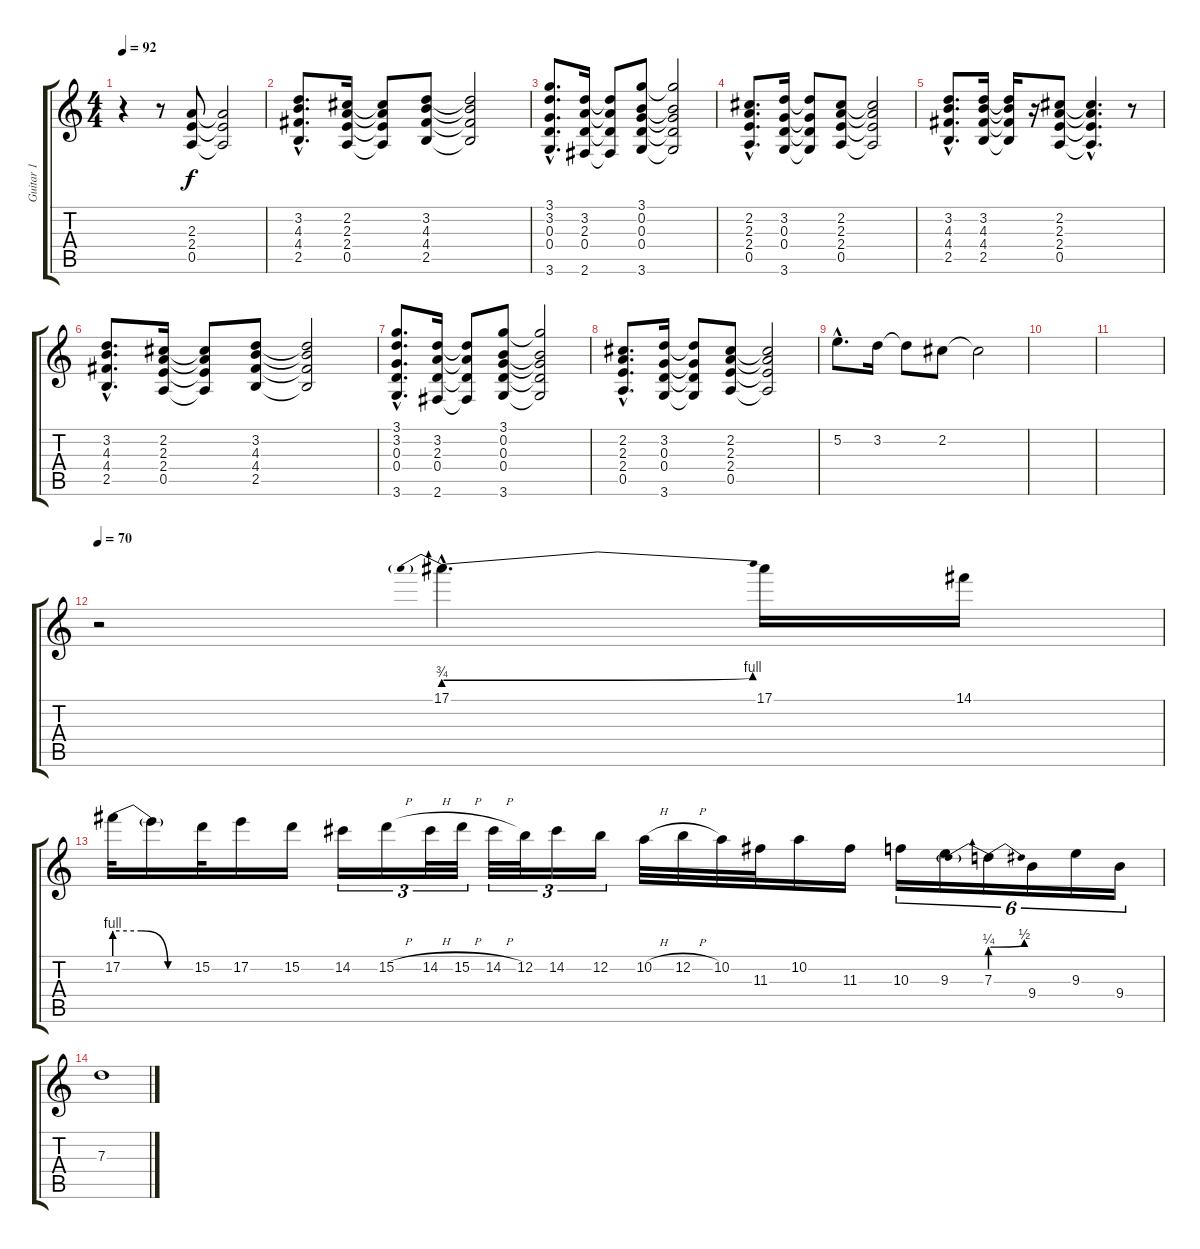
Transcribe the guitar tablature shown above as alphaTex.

\track ("Guitar 1" "Guitar 1") {instrument distortionguitar}
\staff {score tabs}
\tuning (E4 B3 G3 D3 A2 E2) {hide}
\ts (4 4)
\tempo 92
\clef g2
\ks c
r.4{dy f} r.8 (2.3 2.4 0.5).8 (2.3{t} 2.4{t} 0.5{t}).2 |
(3.2{hac} 4.3{hac} 4.4{hac} 2.5{hac}).8{d} (2.2 2.3 2.4 0.5).16 (2.2{t} 2.3{t} 2.4{t} 0.5{t}).8 (3.2 4.3 4.4 2.5).8 (3.2{t} 4.3{t} 4.4{t} 2.5{t}).2 |
(3.1{hac} 3.2{hac} 0.3{hac} 0.4{hac} 3.6{hac}).8{d} (3.2 2.3 0.4 2.6).16 (3.2{t} 2.3{t} 0.4{t} 2.6{t}).8 (3.1 0.2 0.3 0.4 3.6).8 (3.1{t} 0.2{t} 0.3{t} 0.4{t} 3.6{t}).2 |
(2.2{hac} 2.3{hac} 2.4{hac} 0.5{hac}).8{d} (3.2 0.3 0.4 3.6).16 (3.2{t} 0.3{t} 0.4{t} 3.6{t}).8 (2.2 2.3 2.4 0.5).8 (2.2{t} 2.3{t} 2.4{t} 0.5{t}).2 |
(3.2{hac} 4.3{hac} 4.4{hac} 2.5{hac}).8{d} (3.2 4.3 4.4 2.5).16 (3.2{t} 4.3{t} 4.4{t} 2.5{t}).16 r.16 (2.2 2.3 2.4 0.5).8 (2.2{hac t} 2.3{hac t} 2.4{hac t} 0.5{hac t}).4{d} r.8 |
(3.2{hac} 4.3{hac} 4.4{hac} 2.5{hac}).8{d} (2.2 2.3 2.4 0.5).16 (2.2{t} 2.3{t} 2.4{t} 0.5{t}).8 (3.2 4.3 4.4 2.5).8 (3.2{t} 4.3{t} 4.4{t} 2.5{t}).2 |
(3.1{hac} 3.2{hac} 0.3{hac} 0.4{hac} 3.6{hac}).8{d} (3.2 2.3 0.4 2.6).16 (3.2{t} 2.3{t} 0.4{t} 2.6{t}).8 (3.1 0.2 0.3 0.4 3.6).8 (3.1{t} 0.2{t} 0.3{t} 0.4{t} 3.6{t}).2 |
(2.2{hac} 2.3{hac} 2.4{hac} 0.5{hac}).8{d} (3.2 0.3 0.4 3.6).16 (3.2{t} 0.3{t} 0.4{t} 3.6{t}).8 (2.2 2.3 2.4 0.5).8 (2.2{t} 2.3{t} 2.4{t} 0.5{t}).2 |
5.2{hac}.8{d} 3.2.16 3.2{t}.8 2.2.8 2.2{t}.2 |
|
|
\tempo 70
r.2 17.1{be (prebendbend 0 3 60 4) hac}.4{d} 17.1.16 14.1.16 |
17.2{be (custom 0 4 20 4 40 0 60 0)}.32 17.2{t}.16 15.2.32 17.2.16 15.2.16 14.2.16{tu (3 2)} 15.2{h}.16{tu (3 2)} 14.2{h}.32{tu (3 2)} 15.2{h}.32{tu (3 2)} 14.2{h}.32{tu (3 2)} 12.2.32{tu (3 2)} 14.2.16{tu (3 2)} 12.2.16{tu (3 2)} 10.2{h}.32 12.2{h}.32 10.2.32 11.3.32 10.2.16 11.3.16 10.3.16{tu (6 4)} 9.3.16{tu (6 4)} 7.3{be (prebendbend 0 1 60 2)}.16{tu (6 4)} 9.4.16{tu (6 4)} 9.3.16{tu (6 4)} 9.4.16{tu (6 4)} |
7.3.1
